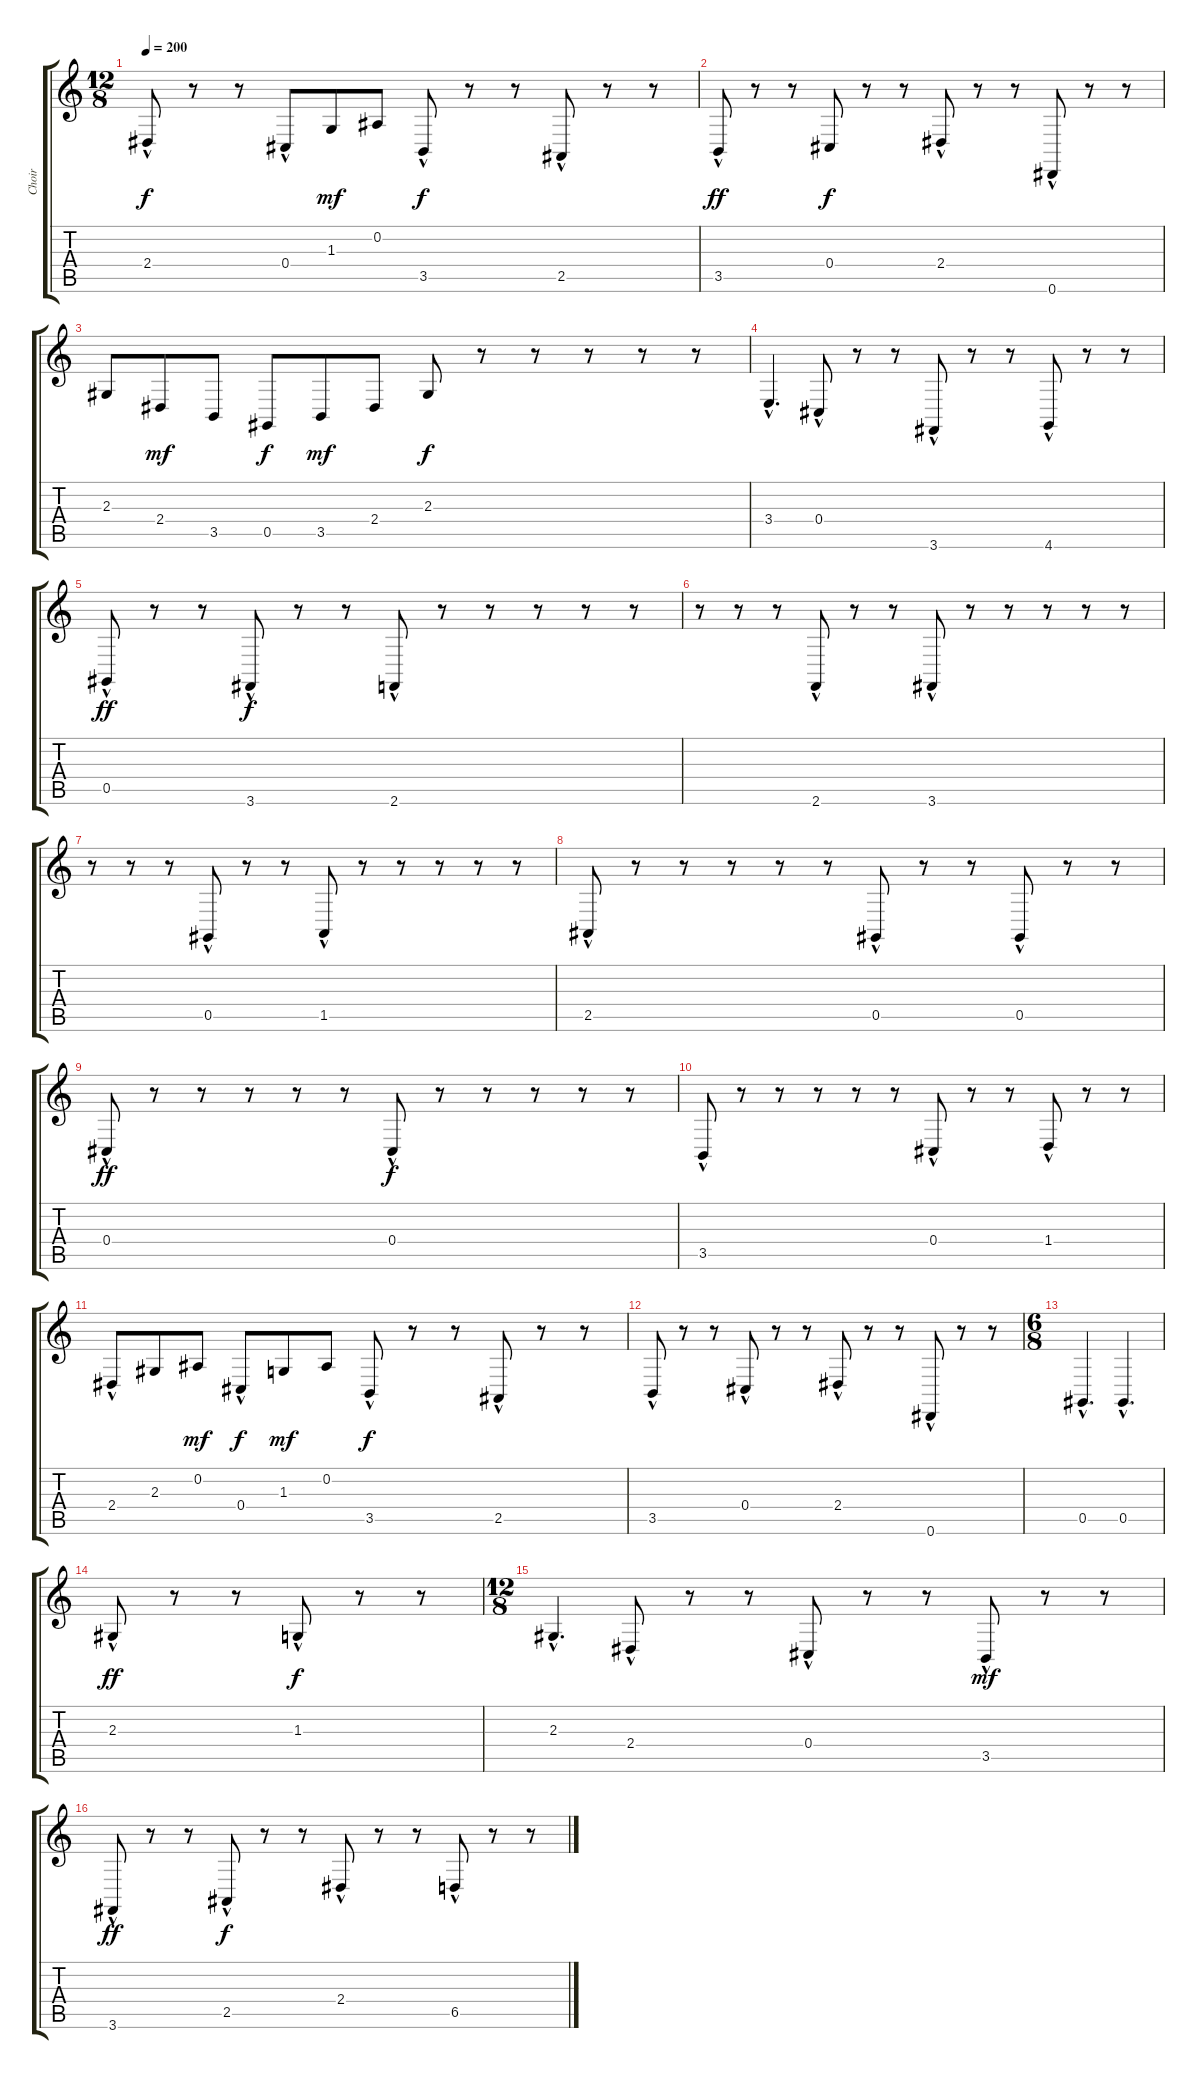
\track ("Choir" "Choir") {instrument pad4choir}
\staff {score tabs}
\tuning (Eb4 Bb3 Gb3 Db3 Ab2 Eb2) {hide}
\ts (12 8)
\tempo 200
\clef g2
\ks c
2.4{hac}.8{dy f} r.8 r.8 0.4{hac}.8 1.3.8{dy mf} 0.2.8 3.5{hac}.8{dy f} r.8 r.8 2.5{hac}.8 r.8 r.8 |
3.5{hac}.8{dy ff} r.8 r.8 0.4.8{dy f} r.8 r.8 2.4{hac}.8 r.8 r.8 0.6{hac}.8 r.8 r.8 |
2.3.8 2.4.8{dy mf} 3.5.8 0.5.8{dy f} 3.5.8{dy mf} 2.4.8 2.3.8{dy f} r.8 r.8 r.8 r.8 r.8 |
3.4{hac}.4{d} 0.4{hac}.8 r.8 r.8 3.6{hac}.8 r.8 r.8 4.6{hac}.8 r.8 r.8 |
0.5{hac}.8{dy ff} r.8 r.8 3.6{hac}.8{dy f} r.8 r.8 2.6{hac}.8 r.8 r.8 r.8 r.8 r.8 |
r.8 r.8 r.8 2.6{hac}.8 r.8 r.8 3.6{hac}.8 r.8 r.8 r.8 r.8 r.8 |
r.8 r.8 r.8 0.5{hac}.8 r.8 r.8 1.5{hac}.8 r.8 r.8 r.8 r.8 r.8 |
2.5{hac}.8 r.8 r.8 r.8 r.8 r.8 0.5{hac}.8 r.8 r.8 0.5{hac}.8 r.8 r.8 |
0.4{hac}.8{dy ff} r.8 r.8 r.8 r.8 r.8 0.4{hac}.8{dy f} r.8 r.8 r.8 r.8 r.8 |
3.5{hac}.8 r.8 r.8 r.8 r.8 r.8 0.4{hac}.8 r.8 r.8 1.4{hac}.8 r.8 r.8 |
2.4{hac}.8 2.3.8 0.2.8{dy mf} 0.4{hac}.8{dy f} 1.3.8{dy mf} 0.2.8 3.5{hac}.8{dy f} r.8 r.8 2.5{hac}.8 r.8 r.8 |
3.5{hac}.8 r.8 r.8 0.4{hac}.8 r.8 r.8 2.4{hac}.8 r.8 r.8 0.6{hac}.8 r.8 r.8 |
\ts (6 8)
0.5{hac}.4{d} 0.5{hac}.4{d} |
2.3{hac}.8{dy ff} r.8 r.8 1.3{hac}.8{dy f} r.8 r.8 |
\ts (12 8)
2.3{hac}.4{d} 2.4{hac}.8 r.8 r.8 0.4{hac}.8 r.8 r.8 3.5{hac}.8{dy mf} r.8 r.8 |
3.6{hac}.8{dy ff} r.8 r.8 2.5{hac}.8{dy f} r.8 r.8 2.4{hac}.8 r.8 r.8 6.5{hac}.8 r.8 r.8
